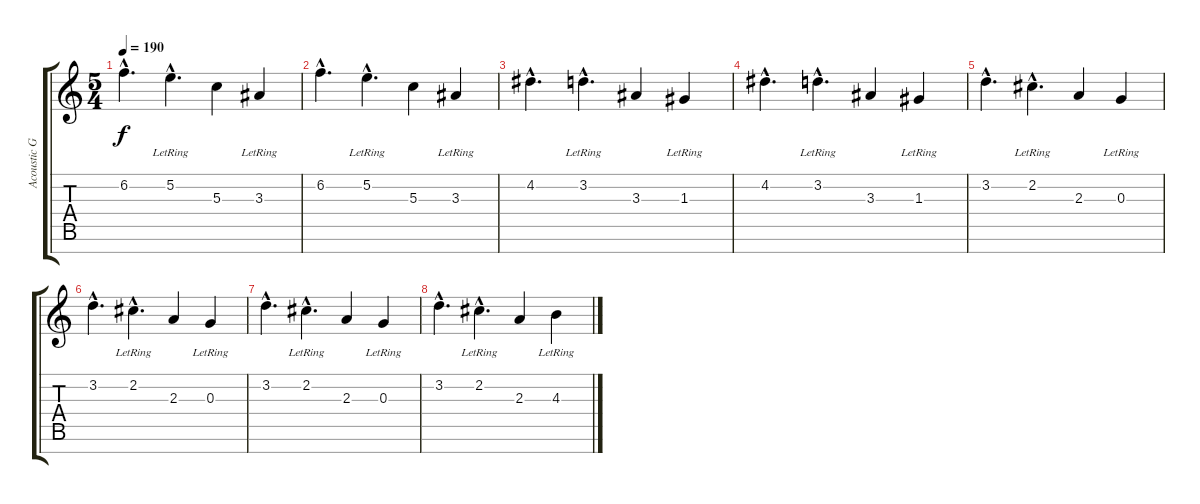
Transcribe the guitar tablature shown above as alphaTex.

\track ("Acoustic Guitar 1" "Acoustic G") {instrument acousticguitarnylon}
\staff {score tabs}
\tuning (E4 B3 G3 D3 A2 E2 B1) {hide}
\ts (5 4)
\tempo 190
\clef g2
\ks c
6.2{hac}.4{d dy f} 5.2{hac lr}.4{d} 5.3.4 3.3{lr}.4 |
6.2{hac}.4{d} 5.2{hac lr}.4{d} 5.3.4 3.3{lr}.4 |
4.2{hac}.4{d} 3.2{hac lr}.4{d} 3.3.4 1.3{lr}.4 |
4.2{hac}.4{d} 3.2{hac lr}.4{d} 3.3.4 1.3{lr}.4 |
3.2{hac}.4{d} 2.2{hac lr}.4{d} 2.3.4 0.3{lr}.4 |
3.2{hac}.4{d} 2.2{hac lr}.4{d} 2.3.4 0.3{lr}.4 |
3.2{hac}.4{d} 2.2{hac lr}.4{d} 2.3.4 0.3{lr}.4 |
3.2{hac}.4{d} 2.2{hac lr}.4{d} 2.3.4 4.3{lr}.4
